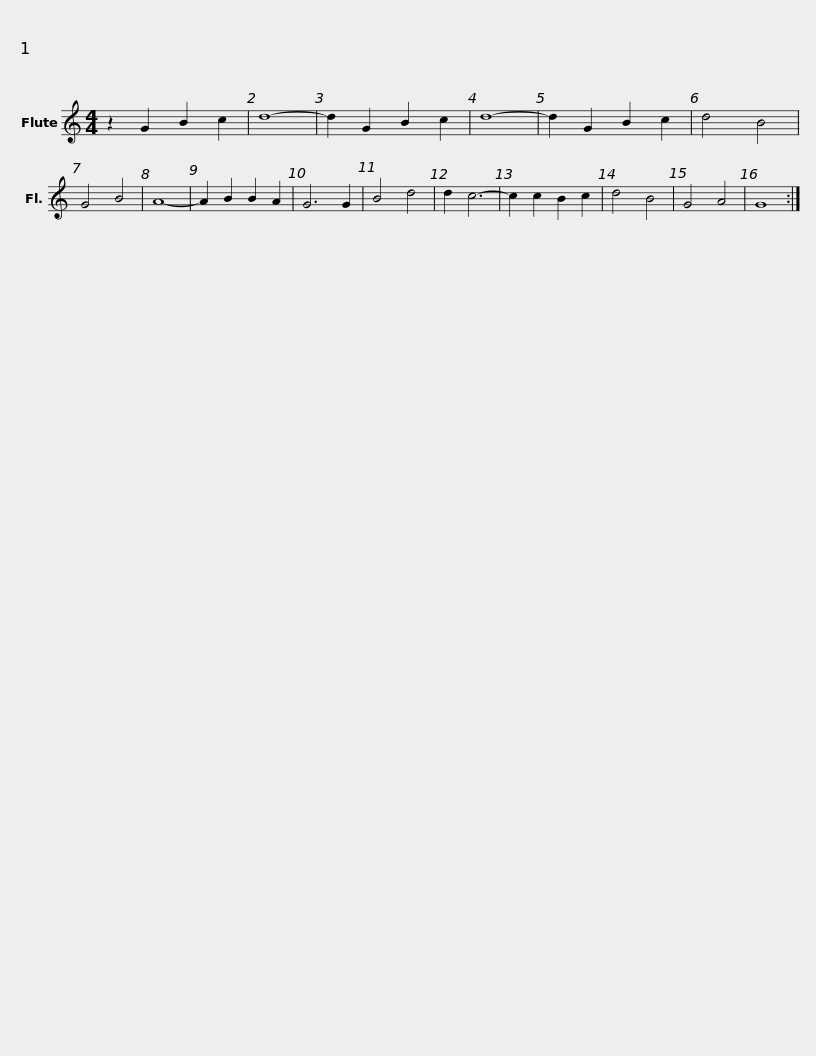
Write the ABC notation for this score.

X:1
L:1/8
M:4/4
I:linebreak $
K:C
V:1 treble
V:1
 z2 G2 B2 c2 | d8- | d2 G2 B2 c2 | d8- | d2 G2 B2 c2 | %5
 d4 B4 | G4 B4 | A8- | A2 B2 B2 A2 | G6 G2 | %10
 B4 d4 | d2 c6- |$ c2 c2 B2 c2 | d4 B4 | G4 A4 | %15
 G8 :| %16
